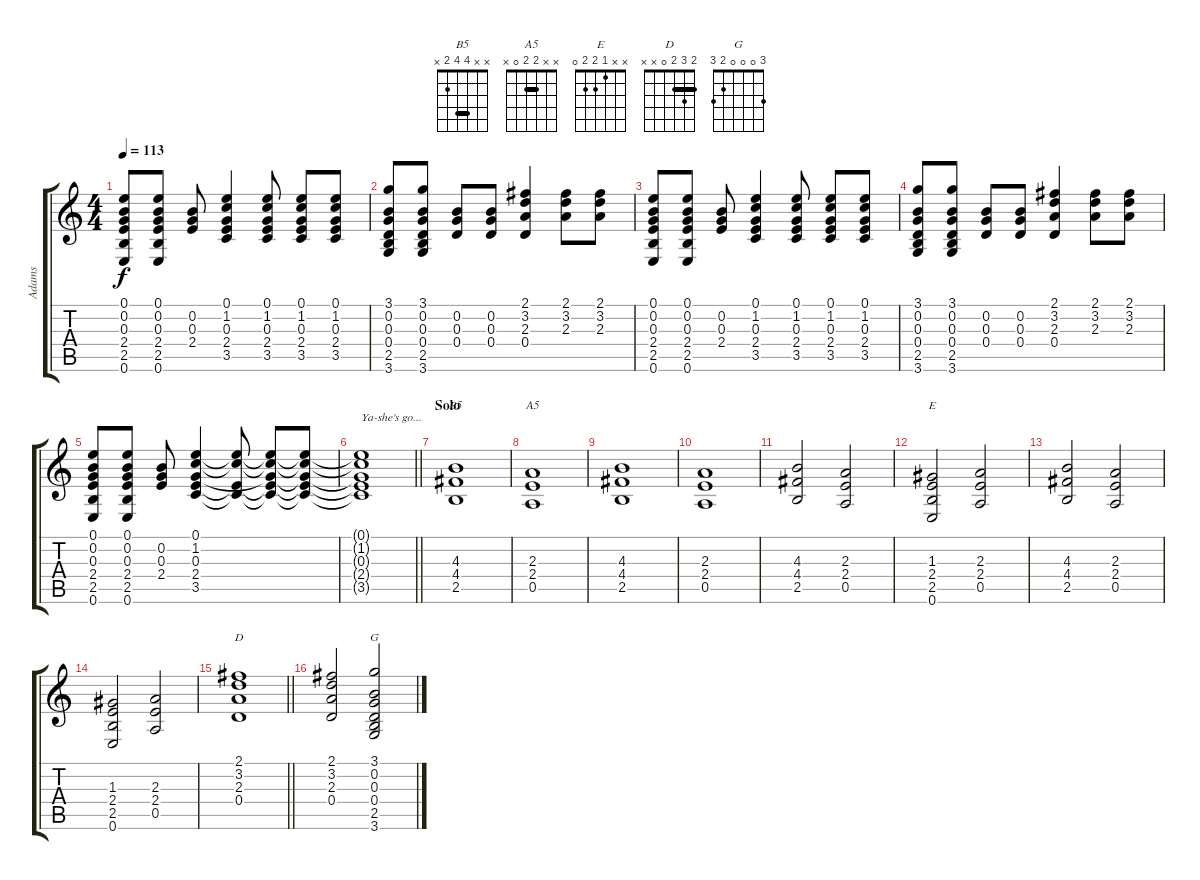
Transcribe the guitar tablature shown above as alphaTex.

\track ("Adams" "Adams") {instrument overdrivenguitar}
\staff {score tabs}
\tuning (E4 B3 G3 D3 A2 E2) {hide}
\chord ("B5" x x 4 4 2 x) {barre 4}
\chord ("A5" x x 2 2 0 x) {barre 2}
\chord ("E" x x 1 2 2 0)
\chord ("D" 2 3 2 0 x x) {barre 2}
\chord ("G" 3 0 0 0 2 3)
\ts (4 4)
\tempo 113
\clef g2
\ks c
(0.1 0.2 0.3 2.4 2.5 0.6).8{dy f} (0.1 0.2 0.3 2.4 2.5 0.6).8 (0.2 0.3 2.4).8 (0.1 1.2 0.3 2.4 3.5).4 (0.1 1.2 0.3 2.4 3.5).8 (0.1 1.2 0.3 2.4 3.5).8 (0.1 1.2 0.3 2.4 3.5).8 |
(3.1 0.2 0.3 0.4 2.5 3.6).8 (3.1 0.2 0.3 0.4 2.5 3.6).8 (0.2 0.3 0.4).8 (0.2 0.3 0.4).8 (2.1 3.2 2.3 0.4).4 (2.1 3.2 2.3).8 (2.1 3.2 2.3).8 |
(0.1 0.2 0.3 2.4 2.5 0.6).8 (0.1 0.2 0.3 2.4 2.5 0.6).8 (0.2 0.3 2.4).8 (0.1 1.2 0.3 2.4 3.5).4 (0.1 1.2 0.3 2.4 3.5).8 (0.1 1.2 0.3 2.4 3.5).8 (0.1 1.2 0.3 2.4 3.5).8 |
(3.1 0.2 0.3 0.4 2.5 3.6).8 (3.1 0.2 0.3 0.4 2.5 3.6).8 (0.2 0.3 0.4).8 (0.2 0.3 0.4).8 (2.1 3.2 2.3 0.4).4 (2.1 3.2 2.3).8 (2.1 3.2 2.3).8 |
(0.1 0.2 0.3 2.4 2.5 0.6).8 (0.1 0.2 0.3 2.4 2.5 0.6).8 (0.2 0.3 2.4).8 (0.1 1.2 0.3 2.4 3.5).4 (0.1{t} 1.2{t} 2.4{t} 3.5{t}).8 (0.1{t} 1.2{t} 0.3{t} 2.4{t} 3.5{t}).8 (0.1{t} 1.2{t} 0.3{t} 2.4{t} 3.5{t}).8 |
\barLineRight lightlight
(0.1{t} 1.2{t} 0.3{t} 2.4{t} 3.5{t}).1{txt "Ya-she's go..."} |
\section ("" "Solo")
(4.3 4.4 2.5).1{ch "B5"} |
(2.3 2.4 0.5).1{ch "A5"} |
(4.3 4.4 2.5).1 |
(2.3 2.4 0.5).1 |
(4.3 4.4 2.5).2 (2.3 2.4 0.5).2 |
(1.3 2.4 2.5 0.6).2{ch "E"} (2.3 2.4 0.5).2 |
(4.3 4.4 2.5).2 (2.3 2.4 0.5).2 |
(1.3 2.4 2.5 0.6).2 (2.3 2.4 0.5).2 |
\barLineRight lightlight
(2.1 3.2 2.3 0.4).1{ch "D"} |
(2.1 3.2 2.3 0.4).2 (3.1 0.2 0.3 0.4 2.5 3.6).2{ch "G"}
